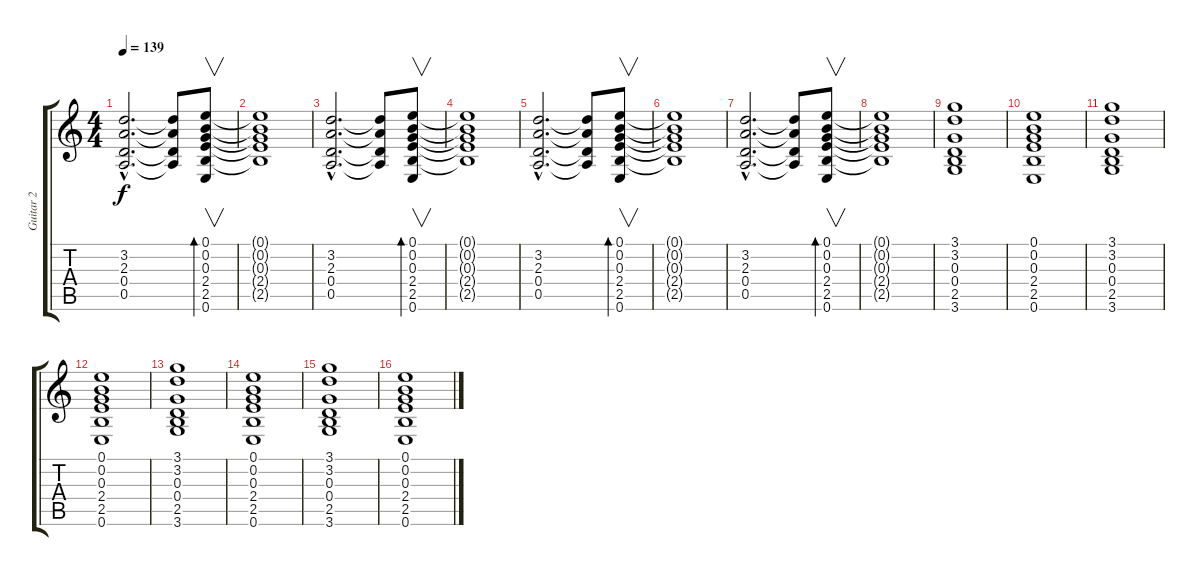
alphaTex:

\track ("Guitar 2" "Guitar 2") {instrument electricguitarclean}
\staff {score tabs}
\tuning (E4 B3 G3 D3 A2 E2) {hide}
\ts (4 4)
\tempo 139
\clef g2
\ks c
(3.2{hac} 2.3{hac} 0.4{hac} 0.5{hac}).2{d dy f} (3.2{t} 2.3{t} 0.4{t} 0.5{t}).8 (0.1 0.2 0.3 2.4 2.5 0.6).8{v bd 480} |
(0.1{t} 0.2{t} 0.3{t} 2.4{t} 2.5{t}).1 |
(3.2{hac} 2.3{hac} 0.4{hac} 0.5{hac}).2{d} (3.2{t} 2.3{t} 0.4{t} 0.5{t}).8 (0.1 0.2 0.3 2.4 2.5 0.6).8{v bd 480} |
(0.1{t} 0.2{t} 0.3{t} 2.4{t} 2.5{t}).1 |
(3.2{hac} 2.3{hac} 0.4{hac} 0.5{hac}).2{d} (3.2{t} 2.3{t} 0.4{t} 0.5{t}).8 (0.1 0.2 0.3 2.4 2.5 0.6).8{v bd 480} |
(0.1{t} 0.2{t} 0.3{t} 2.4{t} 2.5{t}).1 |
(3.2{hac} 2.3{hac} 0.4{hac} 0.5{hac}).2{d} (3.2{t} 2.3{t} 0.4{t} 0.5{t}).8 (0.1 0.2 0.3 2.4 2.5 0.6).8{v bd 480} |
(0.1{t} 0.2{t} 0.3{t} 2.4{t} 2.5{t}).1 |
(3.1 3.2 0.3 0.4 2.5 3.6).1 |
(0.1 0.2 0.3 2.4 2.5 0.6).1 |
(3.1 3.2 0.3 0.4 2.5 3.6).1 |
(0.1 0.2 0.3 2.4 2.5 0.6).1 |
(3.1 3.2 0.3 0.4 2.5 3.6).1 |
(0.1 0.2 0.3 2.4 2.5 0.6).1 |
(3.1 3.2 0.3 0.4 2.5 3.6).1 |
(0.1 0.2 0.3 2.4 2.5 0.6).1
